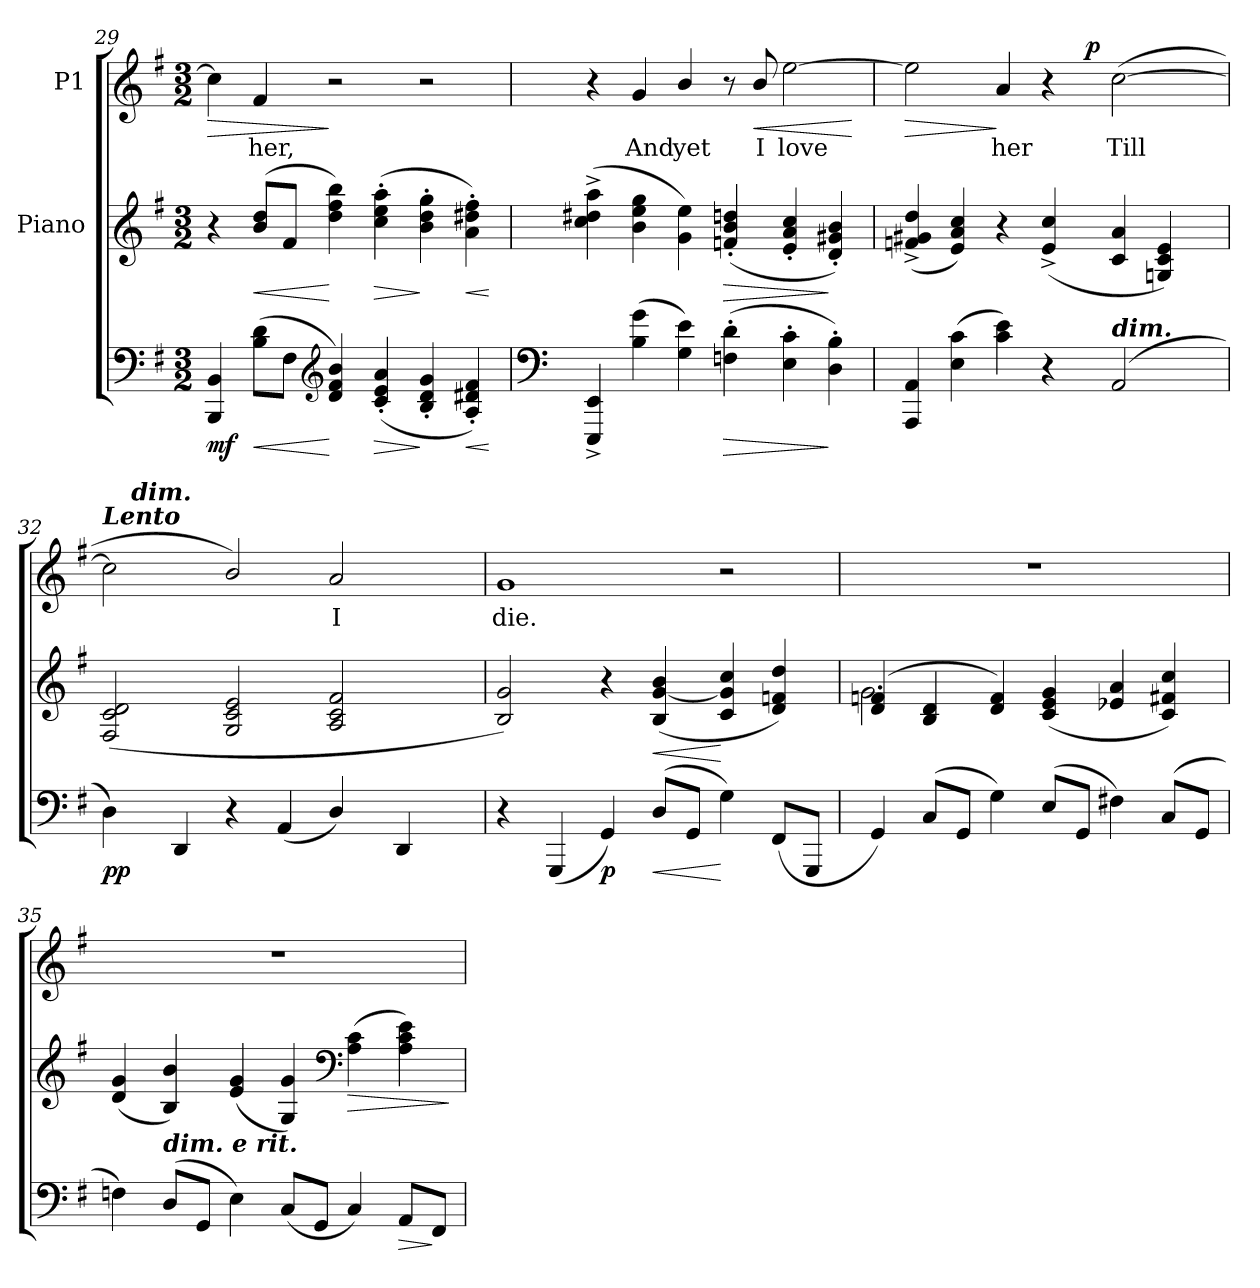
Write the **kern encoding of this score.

**kern	**dynam	**kern	**dynam	**kern	**text	**dynam
*part3	*part3	*part2	*part2	*part1	*part1	*part1
*staff3	*staff3	*staff2	*staff2	*staff1	*staff1	*staff1
*	*	*I"Piano	*	*I"P1	*	*
!!LO:LB:g=z
*clefF4	*	*clefG2	*	*clefG2	*	*
*k[f#]	*	*k[f#]	*	*k[f#]	*	*
*e:	*	*e:	*	*e:	*	*
*M3/2	*	*M3/2	*	*M3/2	*	*
=29	=29	=29	=29	=29	=29	=29
!	!	!	!	!	!	!LO:HP:b
4BBBi/ 4BBi	mf	4r	.	4cc#i\]	.	>
!	!LO:HP:b	!	!LO:HP:b	!	!	!
!	!	!	!	!	!LO:LY:b:color=#000000	!
(8Bi\ 8diL	<	(8bi/ 8ddiL	<	4f#i/	her,	.
8F#i\J	.	8f#i/J	.	.	.	.
*clefG2	*	*	*	*	*	*
4di/ 4f#i 4bi)	[	4ddi\ 4ff#i 4bbi)	[	2r	.	]
!	!LO:HP:b	!	!LO:HP:b	!	!	!
(4ci/' 4ei' 4ai'	>	(4cci\' 4eei' 4aai'	>	.	.	.
4Bi/' 4di' 4gi'	]	4bi\' 4ddi' 4ggi'	]	2r	.	.
!	!LO:HP:b	!	!LO:HP:b	!	!	!
4Ai/' 4d#Xi' 4f#i')	<	4ai\' 4dd#Xi' 4ff#i')	<	.	.	.
.	[	.	[	.	.	.
=30	=30	=30	=30	=30	=30	=30
*clefF4	*	*	*	*	*	*
4EEEi/^ 4EEi^	.	(4cci\^ 4dd#Xi^ 4aai^	.	4r	.	.
!	!	!	!	!	!LO:LY:b:color=#000000	!
(4Bi\ 4gi	.	4bi\ 4eei 4ggi	.	4gi/	And	.
!	!	!	!	!	!LO:LY:b:color=#000000	!
4Gi\ 4ei)	.	4gi\ 4eei)	.	4bi/	yet	.
!	!LO:HP:b	!	!LO:HP:b	!	!	!
(4Fni\' 4di'	>	(4fni/' 4bi' 4ddni'	>	8r	.	.
!	!	!	!	!	!LO:LY:b:color=#000000	!LO:HP:b
.	.	.	.	8bi/	I	<
!	!	!	!	!	!LO:LY:b:color=#000000	!
4Ei\' 4ci'	.	4ei/' 4ai' 4cci'	.	[2eei\	love	.
4Di\' 4Bi')	]	4di/' 4g#Xi' 4bi')	]	.	.	.
.	.	.	.	.	.	[
=31	=31	=31	=31	=31	=31	=31
!	!	!	!	!	!	!LO:HP:b
*	*	*	*	*^	*	*
4AAAi/ 4AAi	.	(4fni/^ 4g#Xi^ 4ddi^	.	2eei\]	2ryy	.	>
(4Ei\ 4ci	.	4ei/ 4ai 4cci)	.	.	.	.	.
!	!	!	!	!	!	!LO:LY:b:color=#000000	!
4ci\ 4ei)	.	4r	.	4ai/	4ryy	her	]
4r	.	(4ei/^ 4cci^	.	4r	8ryy	.	.
.	.	.	.	.	64ryy	.	.
.	.	.	.	.	256..ryy	.	.
.	.	.	.	.	2ryy	.	p
!LO:TX:a:Bi:t=dim.	!	!	!	!	!	!	!
!	!	!	!	!	!	!LO:LY:b:color=#000000	!
(2AAi/	.	4ci/ 4ai	.	([2cci\	.	Till	.
.	.	4Gni/ 4ci 4ei)	.	.	.	.	.
.	.	.	.	.	16ryy	.	.
.	.	.	.	.	32ryy	.	.
.	.	.	.	.	128ryy	.	.
.	.	.	.	.	1024ryy	.	.
!!LO:PB:g=z	!!
=32	=32	=32	=32	=32	=32	=32	=32
!	!	!	!	!LO:TX:a:Bi:t=Lento	!	!	!
4Di\)	pp	(2F#i/ 2ci 2di	.	2cci\]	16ryy	.	.
.	.	.	.	.	256..ryy	.	.
!	!	!	!	!	!LO:TX:a:Bi:t=dim.	!	!
.	.	.	.	.	1ryy	.	.
4DDi/	.	.	.	.	.	.	.
4r	.	2Gi/ 2ci 2ei	.	2bi/)	.	.	.
(4AAi/	.	.	.	.	.	.	.
!	!	!	!	!	!	!LO:LY:b:color=#000000	!
4Di/)	.	2Ai/ 2ci 2f#i	.	2ai/	.	I	.
.	.	.	.	.	4ryy	.	.
4DDi/	.	.	.	.	.	.	.
.	.	.	.	.	8ryy	.	.
.	.	.	.	.	32ryy	.	.
.	.	.	.	.	64ryy	.	.
.	.	.	.	.	128ryy	.	.
.	.	.	.	.	1024ryy	.	.
*	*	*	*	*v	*v	*	*
=33	=33	=33	=33	=33	=33	=33
*	*	*	*	*^	*	*
!	!	!	!	!	!	!LO:LY:b:color=#000000	!
*	*	*	*	*v	*v	*	*
4r	.	2Bi/ 2gi)	.	1gi	die.	.
(4GGGi/	.	.	.	.	.	.
4GGi/)	p	4r	.	.	.	.
!	!LO:HP:b	!	!LO:HP:b	!	!	!
(8Di/L	<	(4Bi/ [4gi 4bi	<	.	.	.
8GGi/J	.	.	.	.	.	.
4Gi\)	[	4ci/ 4gi] 4cci	[	2r	.	.
(8FF#i/L	.	4di/ 4fni 4ddi)	.	.	.	.
8GGGi/J	.	.	.	.	.	.
=34	=34	=34	=34	=34	=34	=34
*	*	*^	*	*	*	*
!	!	!	!	!	!LO:N:vis=1	!	!
4GGi/)	.	(4di/ 4fni	2.gi\	.	1.r	.	.
(8Ci/L	.	4Bi/ 4di	.	.	.	.	.
8GGi/J	.	.	.	.	.	.	.
4Gi\)	.	4di/ 4fi)	.	.	.	.	.
(8Ei/L	.	(4ci/ 4ei 4gi	4ryy	.	.	.	.
8GGi/J	.	.	.	.	.	.	.
4F#Xi\)	.	4e-Xi/ 4ai	2ryy	.	.	.	.
(8Ci/L	.	4ci/ 4f#Xi 4cci)	.	.	.	.	.
8GGi/J	.	.	.	.	.	.	.
*	*	*v	*v	*	*	*	*
!!LO:LB:g=z
=35	=35	=35	=35	=35	=35	=35
!	!	!	!	!LO:N:vis=1	!	!
4Fni\)	.	(4di/ 4gi	.	1.r	.	.
!LO:TX:a:Bi:t=dim. e rit.	!	!	!	!	!	!
(8Di/L	.	4Bi/ 4bi)	.	.	.	.
8GGi/J	.	.	.	.	.	.
4Ei\)	.	(4ei/ 4gi	.	.	.	.
(8Ci/L	.	4Gi/ 4gi)	.	.	.	.
8GGi/J	.	.	.	.	.	.
*	*	*clefF4	*	*	*	*
!	!	!	!LO:HP:b	!	!	!
4Ci/)	.	(4Ai\ 4ci	>	.	.	.
!	!LO:HP:b	!	!	!	!	!
8AAi/L	>	4Ai\ 4ci 4ei)	.	.	.	.
8FF#i/J	]	.	.	.	.	.
.	.	.	]	.	.	.
=	=	=	=	=	=	=
*-	*-	*-	*-	*-	*-	*-
